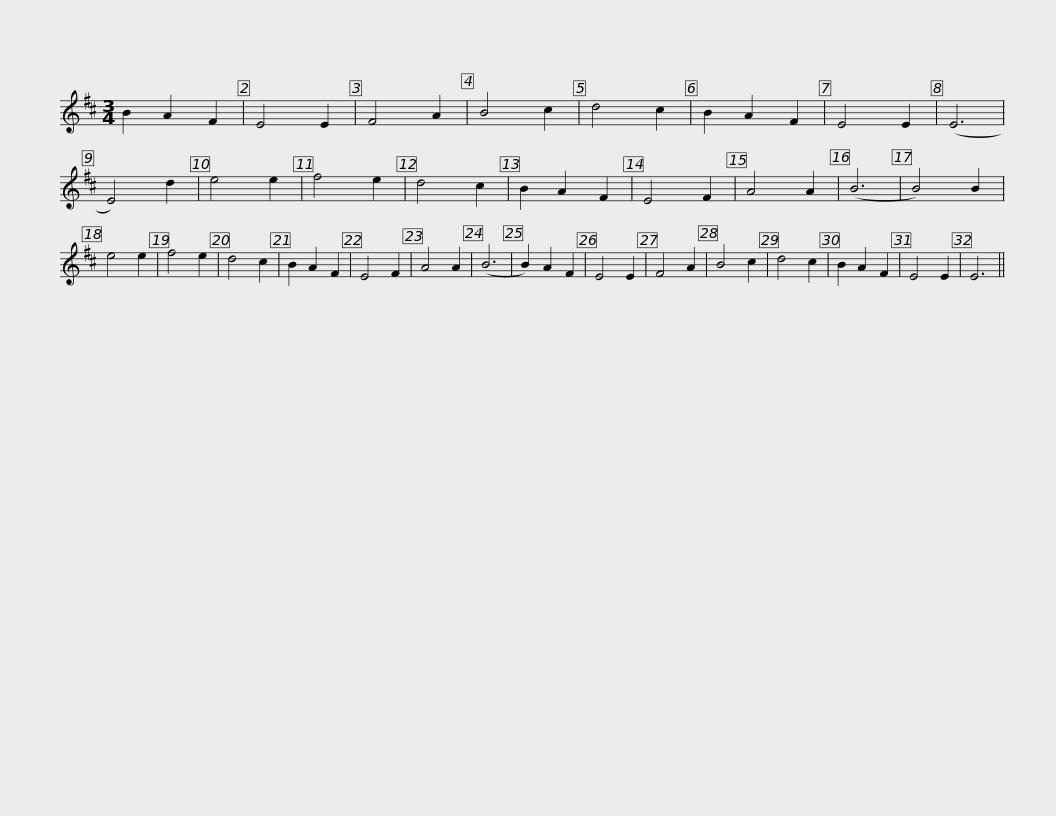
X:1
L:1/8
M:3/4
I:linebreak $
K:D
V:1 treble
V:1
 B2 A2 F2 | E4 E2 | F4 A2 | B4 c2 | d4 c2 | %5
 B2 A2 F2 | E4 E2 | (E6 | E4) d2 | e4 e2 | %10
 f4 e2 | d4 c2 | B2 A2 F2 | E4 F2 | A4 A2 | %15
 (B6 |$ B4) B2 | e4 e2 | f4 e2 | d4 c2 | %20
 B2 A2 F2 | E4 F2 | A4 A2 | (B6 | B2) A2 F2 | %25
 E4 E2 | F4 A2 | B4 c2 | d4 c2 | B2 A2 F2 | %30
 E4 E2 | E6 || %32
